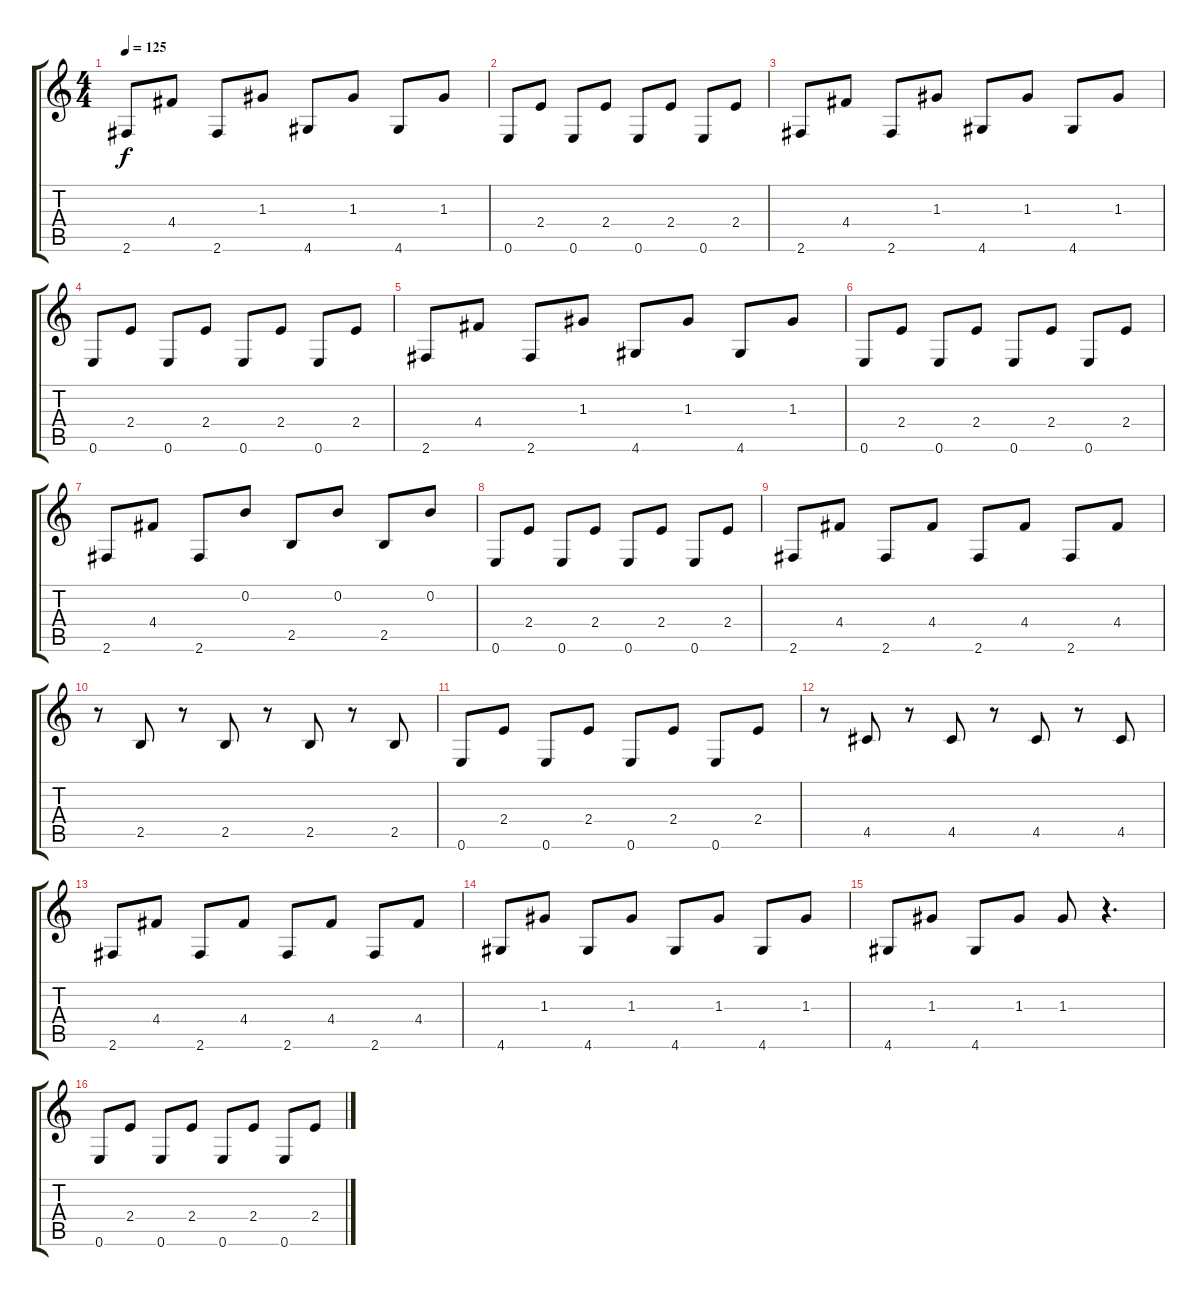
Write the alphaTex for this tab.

\track "" {instrument electricbassfinger}
\staff {score tabs}
\tuning (E4 B3 G3 D3 A2 E2) {hide}
\ts (4 4)
\tempo 125
\clef g2
\ks c
2.6.8{dy f} 4.4.8 2.6.8 1.3.8 4.6.8 1.3.8 4.6.8 1.3.8 |
0.6.8 2.4.8 0.6.8 2.4.8 0.6.8 2.4.8 0.6.8 2.4.8 |
2.6.8 4.4.8 2.6.8 1.3.8 4.6.8 1.3.8 4.6.8 1.3.8 |
0.6.8 2.4.8 0.6.8 2.4.8 0.6.8 2.4.8 0.6.8 2.4.8 |
2.6.8 4.4.8 2.6.8 1.3.8 4.6.8 1.3.8 4.6.8 1.3.8 |
0.6.8 2.4.8 0.6.8 2.4.8 0.6.8 2.4.8 0.6.8 2.4.8 |
2.6.8 4.4.8 2.6.8 0.2.8 2.5.8 0.2.8 2.5.8 0.2.8 |
0.6.8 2.4.8 0.6.8 2.4.8 0.6.8 2.4.8 0.6.8 2.4.8 |
2.6.8 4.4.8 2.6.8 4.4.8 2.6.8 4.4.8 2.6.8 4.4.8 |
r.8 2.5.8 r.8 2.5.8 r.8 2.5.8 r.8 2.5.8 |
0.6.8 2.4.8 0.6.8 2.4.8 0.6.8 2.4.8 0.6.8 2.4.8 |
r.8 4.5.8 r.8 4.5.8 r.8 4.5.8 r.8 4.5.8 |
2.6.8 4.4.8 2.6.8 4.4.8 2.6.8 4.4.8 2.6.8 4.4.8 |
4.6.8 1.3.8 4.6.8 1.3.8 4.6.8 1.3.8 4.6.8 1.3.8 |
4.6.8 1.3.8 4.6.8 1.3.8 1.3.8 r.4{d} |
0.6.8 2.4.8 0.6.8 2.4.8 0.6.8 2.4.8 0.6.8 2.4.8
